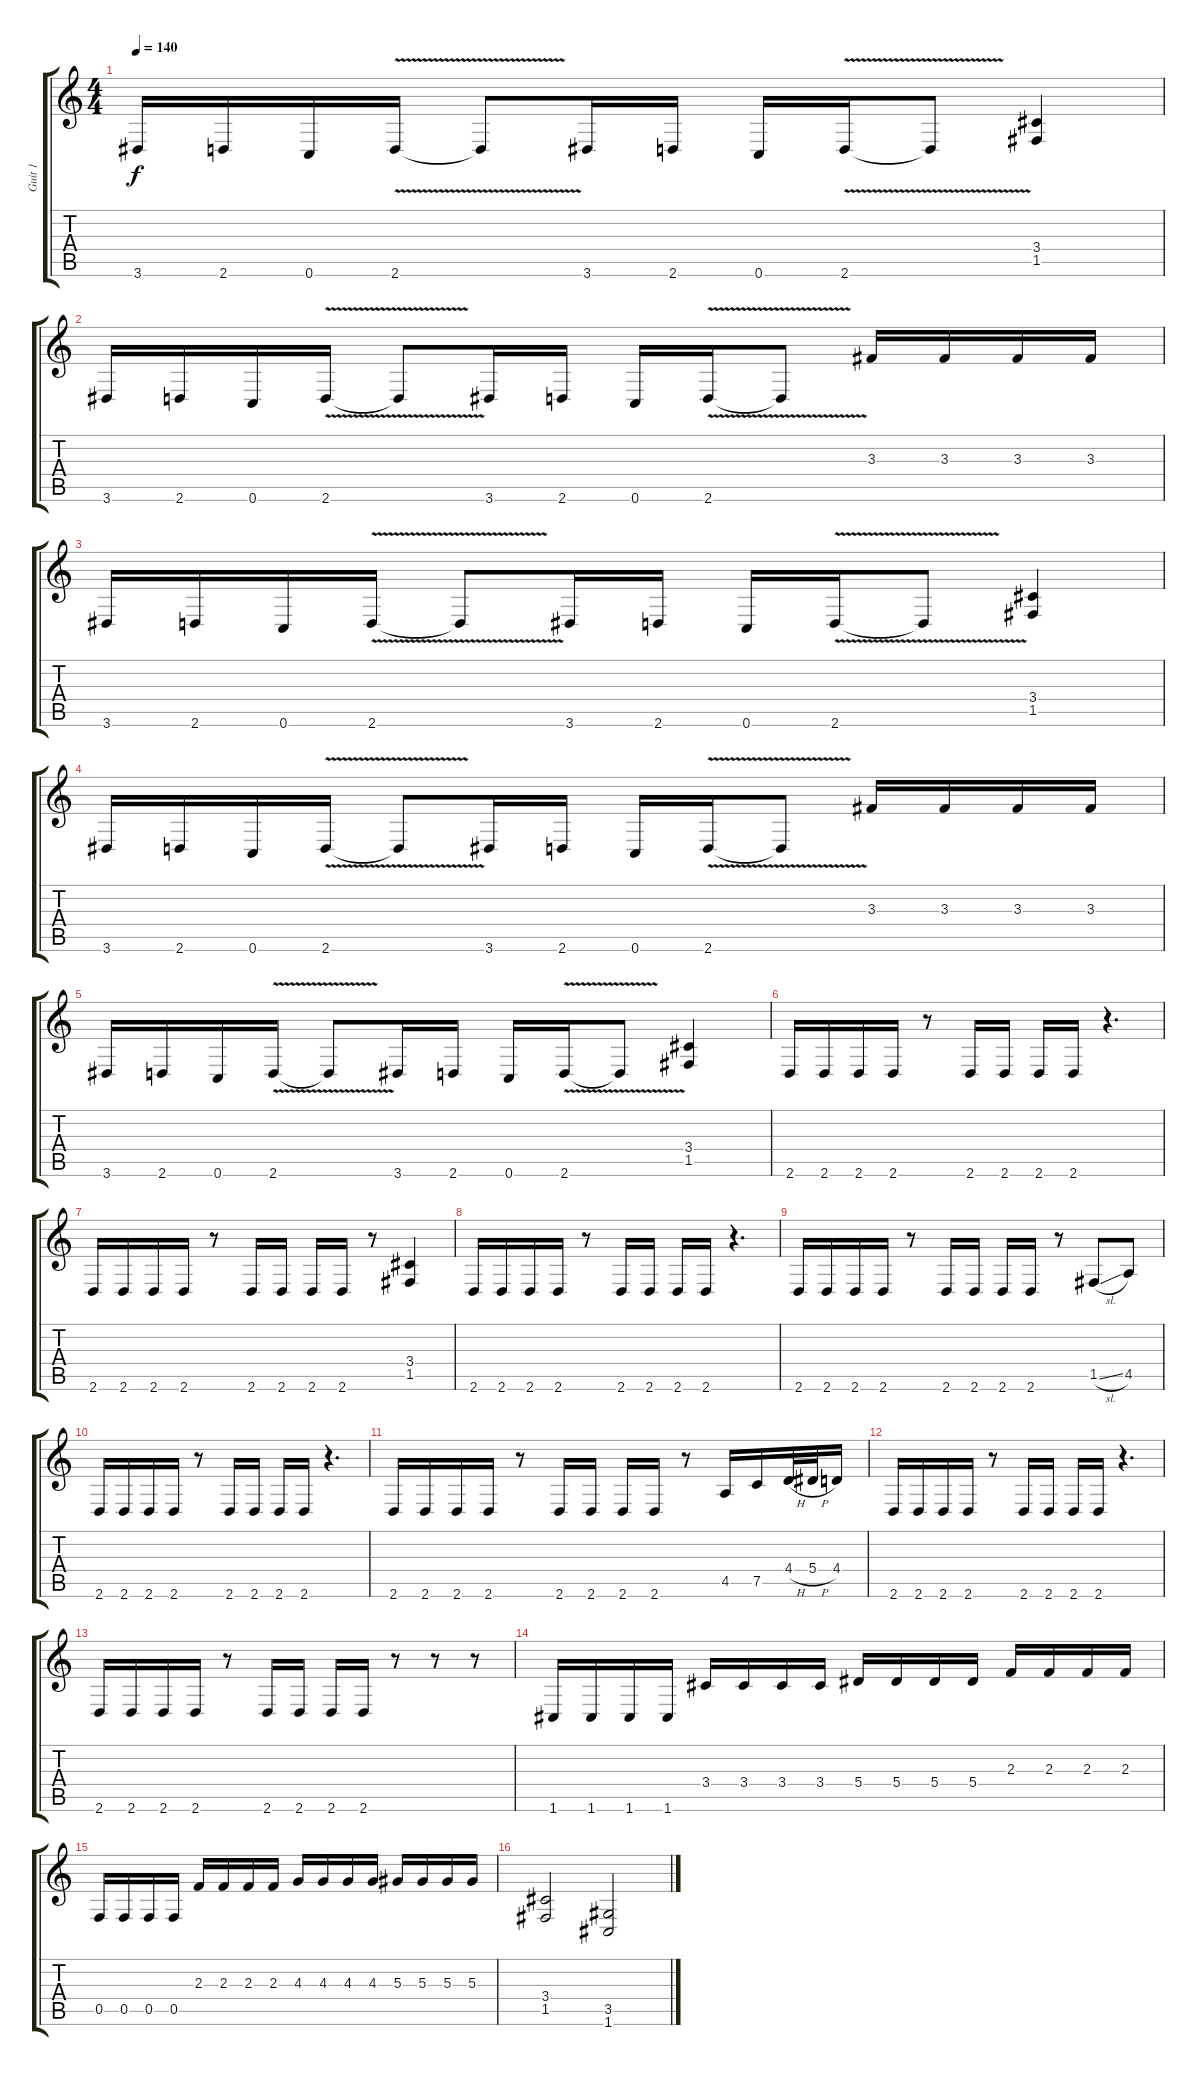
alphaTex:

\track ("Guit 1" "Guit 1") {instrument distortionguitar}
\staff {score tabs}
\tuning (C4 G3 Eb3 Bb2 F2 C2) {hide}
\ts (4 4)
\tempo 140
\clef g2
\ks c
3.6.16{dy f instrument distortionguitar} 2.6.16 0.6.16 2.6{v}.16 2.6{t}.8 3.6.16 2.6.16 0.6.16 2.6{v}.16 2.6{t}.8 (3.4 1.5).4 |
3.6.16 2.6.16 0.6.16 2.6{v}.16 2.6{t}.8 3.6.16 2.6.16 0.6.16 2.6{v}.16 2.6{t}.8 3.3.16{instrument guitarharmonics} 3.3.16 3.3.16 3.3.16 |
3.6.16{instrument distortionguitar} 2.6.16 0.6.16 2.6{v}.16 2.6{t}.8 3.6.16 2.6.16 0.6.16 2.6{v}.16 2.6{t}.8 (3.4 1.5).4 |
3.6.16 2.6.16 0.6.16 2.6{v}.16 2.6{t}.8 3.6.16 2.6.16 0.6.16 2.6{v}.16 2.6{t}.8 3.3.16{instrument guitarharmonics} 3.3.16 3.3.16 3.3.16 |
3.6.16{instrument distortionguitar} 2.6.16 0.6.16 2.6{v}.16 2.6{t}.8 3.6.16 2.6.16 0.6.16 2.6{v}.16 2.6{t}.8 (3.4 1.5).4 |
2.6.16 2.6.16 2.6.16 2.6.16 r.8 2.6.16 2.6.16 2.6.16 2.6.16 r.4{d} |
2.6.16 2.6.16 2.6.16 2.6.16 r.8 2.6.16 2.6.16 2.6.16 2.6.16 r.8 (3.4 1.5).4 |
2.6.16 2.6.16 2.6.16 2.6.16 r.8 2.6.16 2.6.16 2.6.16 2.6.16 r.4{d} |
2.6.16 2.6.16 2.6.16 2.6.16 r.8 2.6.16 2.6.16 2.6.16 2.6.16 r.8 1.5{sl}.8 4.5.8 |
2.6.16 2.6.16 2.6.16 2.6.16 r.8 2.6.16 2.6.16 2.6.16 2.6.16 r.4{d} |
2.6.16 2.6.16 2.6.16 2.6.16 r.8 2.6.16 2.6.16 2.6.16 2.6.16 r.8 4.5.16 7.5.16 4.4{h}.32 5.4{h}.32 4.4.16 |
2.6.16 2.6.16 2.6.16 2.6.16 r.8 2.6.16 2.6.16 2.6.16 2.6.16 r.4{d} |
2.6.16 2.6.16 2.6.16 2.6.16 r.8 2.6.16 2.6.16 2.6.16 2.6.16 r.8 r.8 r.8 |
1.6.16 1.6.16 1.6.16 1.6.16 3.4.16 3.4.16 3.4.16 3.4.16 5.4.16 5.4.16 5.4.16 5.4.16 2.3.16 2.3.16 2.3.16 2.3.16 |
0.5.16 0.5.16 0.5.16 0.5.16 2.3.16 2.3.16 2.3.16 2.3.16 4.3.16 4.3.16 4.3.16 4.3.16 5.3.16 5.3.16 5.3.16 5.3.16 |
(3.4 1.5).2 (3.5 1.6).2
